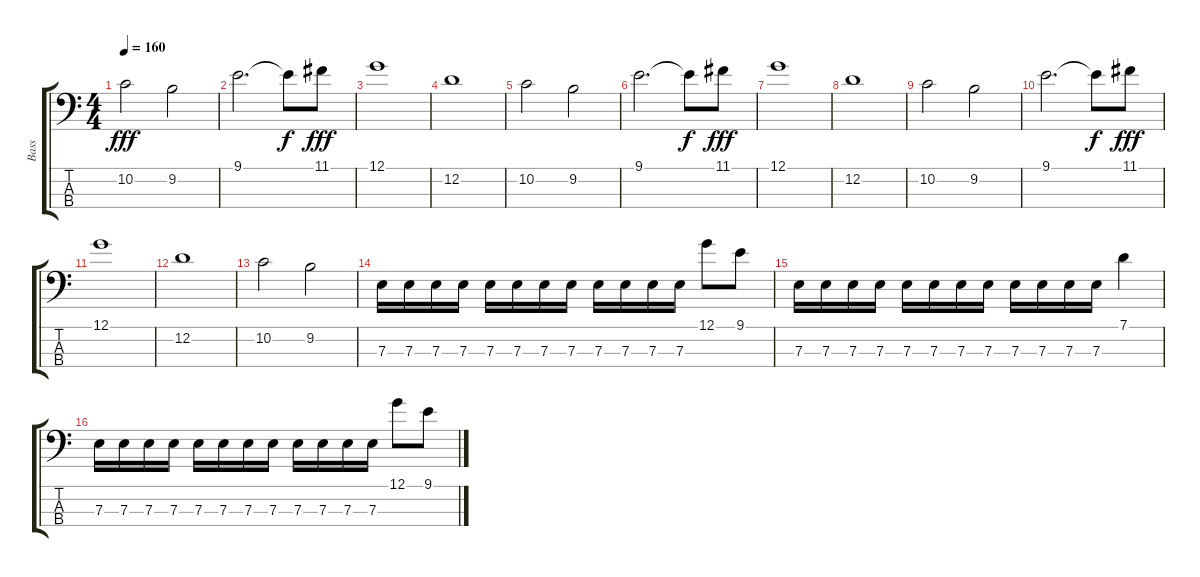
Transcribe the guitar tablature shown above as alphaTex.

\track ("Bass" "Bass") {instrument slapbass2}
\staff {score tabs}
\tuning (G2 D2 A1 E1) {hide}
\ts (4 4)
\tempo 160
\clef f4
\ks c
10.2.2{dy fff} 9.2.2 |
9.1.2{d} 9.1{t}.8{dy f} 11.1.8{dy fff} |
12.1.1 |
12.2.1 |
10.2.2 9.2.2 |
9.1.2{d} 9.1{t}.8{dy f} 11.1.8{dy fff} |
12.1.1 |
12.2.1 |
10.2.2 9.2.2 |
9.1.2{d} 9.1{t}.8{dy f} 11.1.8{dy fff} |
12.1.1 |
12.2.1 |
10.2.2 9.2.2 |
7.3.16 7.3.16 7.3.16 7.3.16 7.3.16 7.3.16 7.3.16 7.3.16 7.3.16 7.3.16 7.3.16 7.3.16 12.1.8 9.1.8 |
7.3.16 7.3.16 7.3.16 7.3.16 7.3.16 7.3.16 7.3.16 7.3.16 7.3.16 7.3.16 7.3.16 7.3.16 7.1.4 |
7.3.16 7.3.16 7.3.16 7.3.16 7.3.16 7.3.16 7.3.16 7.3.16 7.3.16 7.3.16 7.3.16 7.3.16 12.1.8 9.1.8
